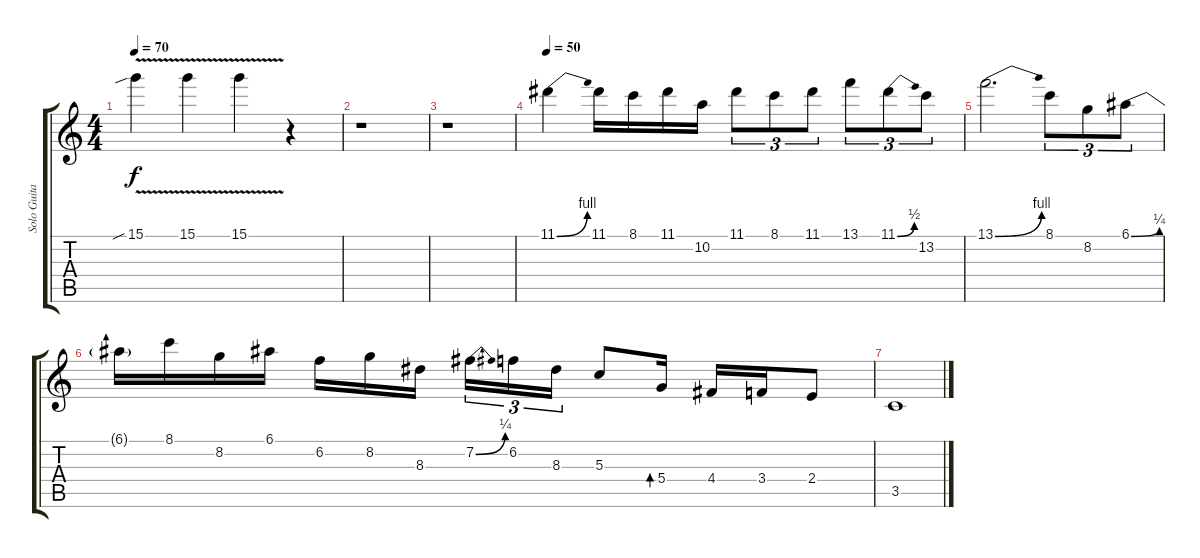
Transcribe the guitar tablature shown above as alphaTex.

\track ("Solo Guitar" "Solo Guita") {instrument overdrivenguitar}
\staff {score tabs}
\tuning (E4 B3 G3 D3 A2 E2) {hide}
\ts (4 4)
\tempo 70
\clef g2
\ks c
15.1{v sib}.4{dy f} 15.1{v}.4 15.1{v}.4 r.4 |
r.1 |
r.1 |
\tempo 50
11.1{be (bend 0 0 60 4)}.4 11.1.16 8.1.16 11.1.16 10.2.16 11.1.8{tu (3 2)} 8.1.8{tu (3 2)} 11.1.8{tu (3 2)} 13.1.8{tu (3 2)} 11.1{be (bend 0 0 60 2)}.8{tu (3 2)} 13.2.8{tu (3 2)} |
13.1{be (bend 0 0 60 4)}.2{d} 8.1.8{tu (3 2)} 8.2.8{tu (3 2)} 6.1{be (bend 0 0 60 1)}.8{tu (3 2)} |
6.1{t}.16{volume 3} 8.1.16 8.2.16 6.1.16 6.2.16 8.2.16 8.3.16{beam splitsecondary} 7.2{be (bend 0 0 60 1)}.16{tu (3 2)} 6.2.16{tu (3 2)} 8.3.16{tu (3 2)} 5.3.8 5.4.16{bd 120} 4.4.16 3.4.16 2.4.8 |
3.5.1
